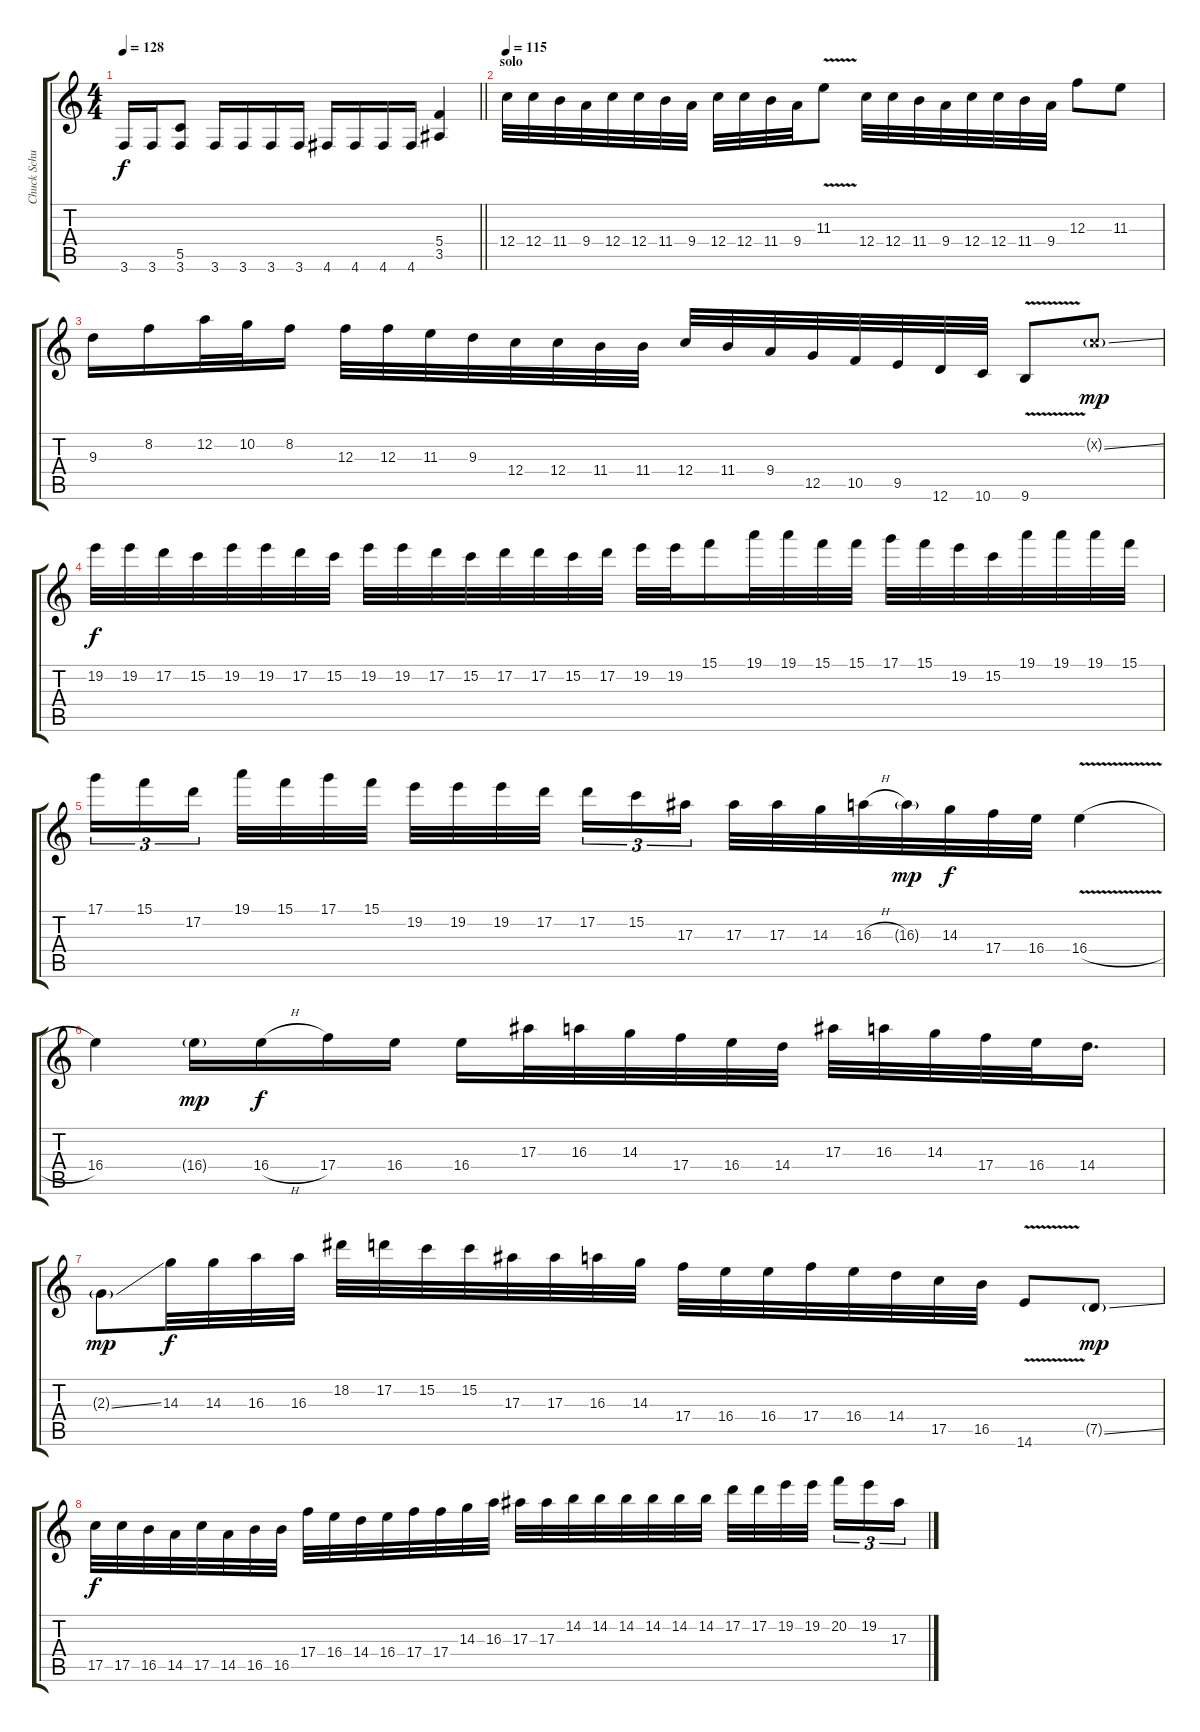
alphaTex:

\track ("Chuck Schuldiner" "Chuck Schu") {instrument distortionguitar}
\staff {score tabs}
\tuning (D4 A3 F3 C3 G2 D2) {hide}
\ts (4 4)
\tempo 128
\clef g2
\barLineRight lightlight
\ks c
3.6.16{dy f} 3.6.16 (5.5 3.6).8 3.6.16 3.6.16 3.6.16 3.6.16 4.6.16 4.6.16 4.6.16 4.6.16 (5.4 3.5).4 |
\section ("" "solo")
\tempo 115
12.4.32 12.4.32 11.4.32 9.4.32 12.4.32 12.4.32 11.4.32 9.4.32 12.4.32 12.4.32 11.4.32 9.4.32 11.3{v}.8 12.4.32 12.4.32 11.4.32 9.4.32 12.4.32 12.4.32 11.4.32 9.4.32 12.3.8 11.3.8 |
9.3.16 8.2.16 12.2.32 10.2.32 8.2.16 12.3.32 12.3.32 11.3.32 9.3.32 12.4.32 12.4.32 11.4.32 11.4.32 12.4.32 11.4.32 9.4.32 12.5.32 10.5.32 9.5.32 12.6.32 10.6.32 9.6{v}.8 3.2{ss g x}.8{dy mp} |
19.2.32{dy f} 19.2.32 17.2.32 15.2.32 19.2.32 19.2.32 17.2.32 15.2.32 19.2.32 19.2.32 17.2.32 15.2.32 17.2.32 17.2.32 15.2.32 17.2.32 19.2.32 19.2.32 15.1.16 19.1.32 19.1.32 15.1.32 15.1.32 17.1.32 15.1.32 19.2.32 15.2.32 19.1.32 19.1.32 19.1.32 15.1.32 |
17.1.16{tu (3 2)} 15.1.16{tu (3 2)} 17.2.16{tu (3 2) beam splitsecondary} 19.1.32 15.1.32 17.1.32 15.1.32 19.2.32 19.2.32 19.2.32 17.2.32{beam splitsecondary} 17.2.16{tu (3 2)} 15.2.16{tu (3 2)} 17.3.16{tu (3 2)} 17.3.32 17.3.32 14.3.32 16.3{h}.32 16.3{g}.32{dy mp} 14.3.32{dy f} 17.4.32 16.4.32 16.4{v h}.4 |
16.4.4 16.4{g}.16{dy mp} 16.4{h}.16{dy f} 17.4.16 16.4.16 16.4.16 17.3.32 16.3.32 14.3.32 17.4.32 16.4.32 14.4.32 17.3.32 16.3.32 14.3.32 17.4.32 16.4.32 14.4.16{d} |
2.3{ss g}.8{dy mp} 14.3.32{dy f} 14.3.32 16.3.32 16.3.32 18.2.32 17.2.32 15.2.32 15.2.32 17.3.32 17.3.32 16.3.32 14.3.32 17.4.32 16.4.32 16.4.32 17.4.32 16.4.32 14.4.32 17.5.32 16.5.32 14.6{v}.8 7.5{ss g}.8{dy mp} |
17.5.32{dy f} 17.5.32 16.5.32 14.5.32 17.5.32 14.5.32 16.5.32 16.5.32 17.4.32 16.4.32 14.4.32 16.4.32 17.4.32 17.4.32 14.3.32 16.3.32 17.3.32 17.3.32 14.2.32 14.2.32 14.2.32 14.2.32 14.2.32 14.2.32 17.2.32 17.2.32 19.2.32 19.2.32{beam splitsecondary} 20.2.16{tu (3 2)} 19.2.16{tu (3 2)} 17.3.16{tu (3 2)}
